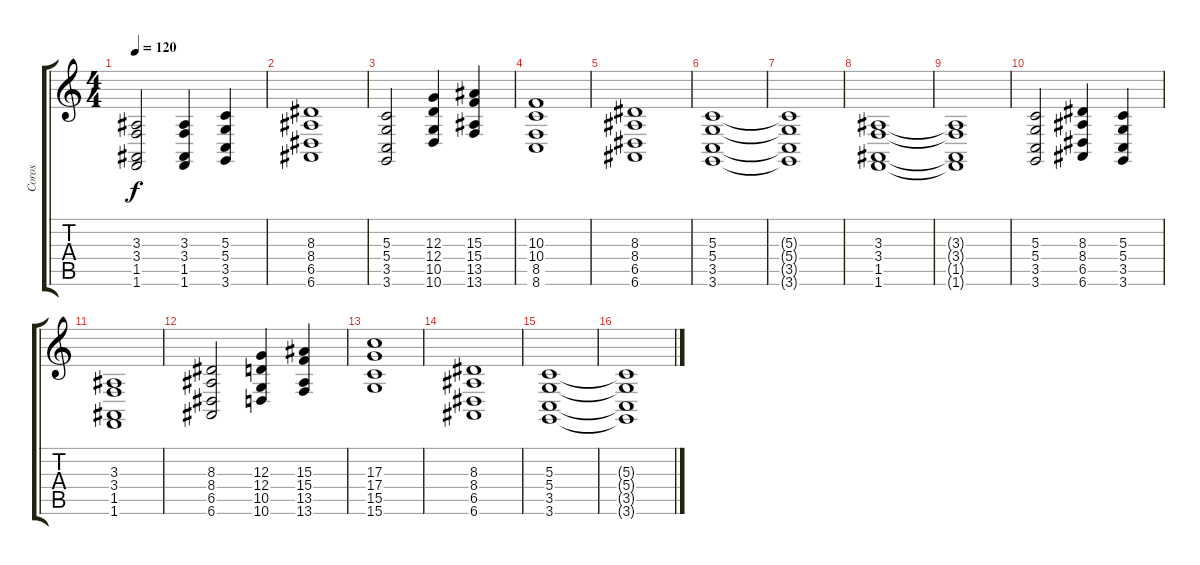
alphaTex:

\track ("Coros" "Coros") {instrument choiraahs}
\staff {score tabs}
\tuning (E4 B3 G3 D3 A2 E2) {hide}
\ts (4 4)
\tempo 120
\clef g2
\ks c
(3.3 3.4 1.5 1.6).2{dy f instrument choiraahs} (3.3 3.4 1.5 1.6).4 (5.3 5.4 3.5 3.6).4 |
(8.3 8.4 6.5 6.6).1 |
(5.3 5.4 3.5 3.6).2 (12.3 12.4 10.5 10.6).4 (15.3 15.4 13.5 13.6).4 |
(10.3 10.4 8.5 8.6).1 |
(8.3 8.4 6.5 6.6).1 |
(5.3 5.4 3.5 3.6).1 |
(5.3{t} 5.4{t} 3.5{t} 3.6{t}).1 |
(3.3 3.4 1.5 1.6).1 |
(3.3{t} 3.4{t} 1.5{t} 1.6{t}).1 |
(5.3 5.4 3.5 3.6).2 (8.3 8.4 6.5 6.6).4 (5.3 5.4 3.5 3.6).4 |
(3.3 3.4 1.5 1.6).1 |
(8.3 8.4 6.5 6.6).2 (12.3 12.4 10.5 10.6).4 (15.3 15.4 13.5 13.6).4 |
(17.3 17.4 15.5 15.6).1 |
(8.3 8.4 6.5 6.6).1 |
(5.3 5.4 3.5 3.6).1 |
(5.3{t} 5.4{t} 3.5{t} 3.6{t}).1
